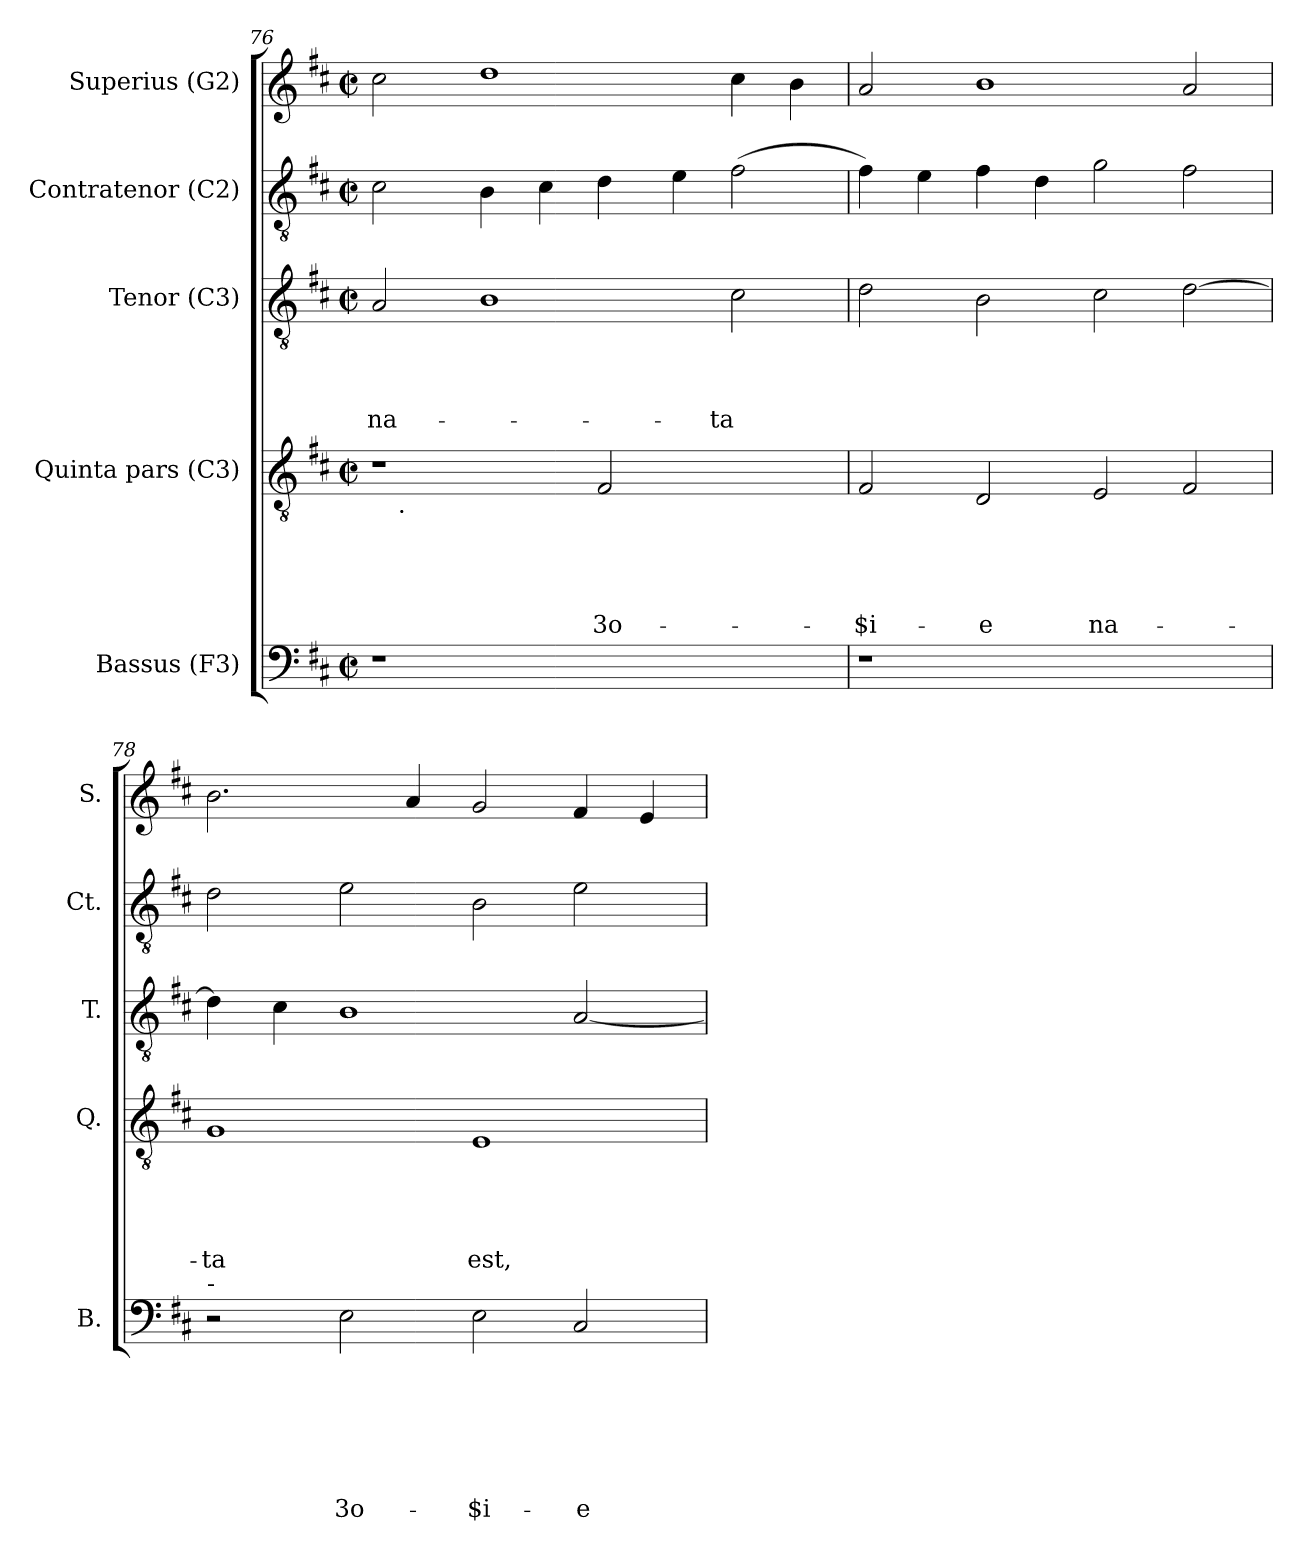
**kern	**text	**text	**text	**text	**text	**text	**text	**kern	**text	**text	**text	**text	**text	**kern	**text	**text	**text	**text	**kern	**kern
*part5	*part5	*part5	*part5	*part5	*part5	*part5	*part5	*part4	*part4	*part4	*part4	*part4	*part4	*part3	*part3	*part3	*part3	*part3	*part2	*part1
*staff5	*staff5	*staff5	*staff5	*staff5	*staff5	*staff5	*staff5	*staff4	*staff4	*staff4	*staff4	*staff4	*staff4	*staff3	*staff3	*staff3	*staff3	*staff3	*staff2	*staff1
*I"Bassus (F3)	*	*	*	*	*	*	*	*I"Quinta pars (C3)	*	*	*	*	*	*I"Tenor (C3)	*	*	*	*	*I"Contratenor (C2)	*I"Superius (G2)
*I'B.	*	*	*	*	*	*	*	*I'Q.	*	*	*	*	*	*I'T.	*	*	*	*	*I'Ct.	*I'S.
*clefF4	*	*	*	*	*	*	*	*clefGv2	*	*	*	*	*	*clefGv2	*	*	*	*	*clefGv2	*clefG2
*k[f#c#]	*	*	*	*	*	*	*	*k[f#c#]	*	*	*	*	*	*k[f#c#]	*	*	*	*	*k[f#c#]	*k[f#c#]
*D:	*	*	*	*	*	*	*	*D:	*	*	*	*	*	*D:	*	*	*	*	*D:	*D:
*M2/2	*	*	*	*	*	*	*	*M2/2	*	*	*	*	*	*M2/2	*	*	*	*	*M2/2	*M2/2
*met(c|)	*	*	*	*	*	*	*	*met(c|)	*	*	*	*	*	*met(c|)	*	*	*	*	*met(c|)	*met(c|)
=76	=76	=76	=76	=76	=76	=76	=76	=76	=76	=76	=76	=76	=76	=76	=76	=76	=76	=76	=76	=76
!	!	!	!	!	!	!	!	!	!	!	!	!	!	!	!	!	!	!LO:LY:b	!	!
*	*	*	*	*	*	*	*	*^	*	*	*	*	*	*	*	*	*	*	*	*
1r	.	.	.	.	.	.	.	1r	16ryy	.	.	.	.	.	2A/	.	.	.	na-	2c#\	2cc#\
!	!	!	!	!	!	!	!	!	!LO:TX:b:t=.	!	!	!	!	!	!	!	!	!	!	!	!
.	.	.	.	.	.	.	.	.	1ryy	.	.	.	.	.	.	.	.	.	.	.	.
.	.	.	.	.	.	.	.	.	.	.	.	.	.	.	1B	.	.	.	.	4B\	1dd
.	.	.	.	.	.	.	.	.	.	.	.	.	.	.	.	.	.	.	.	4c#\	.
!	!	!	!	!	!	!	!	!	!	!	!	!	!	!LO:LY:b	!	!	!	!	!	!	!
1ryy	.	.	.	.	.	.	.	2F#/	.	.	.	.	.	3o-	.	.	.	.	.	4d\	.
.	.	.	.	.	.	.	.	.	2...ryy	.	.	.	.	.	.	.	.	.	.	.	.
.	.	.	.	.	.	.	.	.	.	.	.	.	.	.	.	.	.	.	.	4e\	.
!	!	!	!	!	!	!	!	!	!	!	!	!	!	!	!	!	!	!	!LO:LY:b	!	!
.	.	.	.	.	.	.	.	2ryy	.	.	.	.	.	.	2c#\	.	.	.	-ta	(>2f#\	4cc#\
.	.	.	.	.	.	.	.	.	.	.	.	.	.	.	.	.	.	.	.	.	4b\
=77	=77	=77	=77	=77	=77	=77	=77	=77	=77	=77	=77	=77	=77	=77	=77	=77	=77	=77	=77	=77	=77
!	!	!	!	!	!	!	!	!	!	!	!	!	!	!LO:LY:b	!	!	!	!	!	!	!
*	*	*	*	*	*	*	*	*v	*v	*	*	*	*	*	*	*	*	*	*	*	*
1r	.	.	.	.	.	.	.	2F#/	.	.	.	.	-$i-	2d\	.	.	.	.	4f#\)	2a/
.	.	.	.	.	.	.	.	.	.	.	.	.	.	.	.	.	.	.	4e\	.
!	!	!	!	!	!	!	!	!	!	!	!	!	!LO:LY:b	!	!	!	!	!	!	!
.	.	.	.	.	.	.	.	2D/	.	.	.	.	-e	2B\	.	.	.	.	4f#\	1b
.	.	.	.	.	.	.	.	.	.	.	.	.	.	.	.	.	.	.	4d\	.
!	!	!	!	!	!	!	!	!	!	!	!	!	!LO:LY:b	!	!	!	!	!	!	!
1ryy	.	.	.	.	.	.	.	2E/	.	.	.	.	na-	2c#\	.	.	.	.	2g\	.
.	.	.	.	.	.	.	.	2F#/	.	.	.	.	.	[>2d\	.	.	.	.	2f#\	2a/
!!LO:PB:g=z
=78	=78	=78	=78	=78	=78	=78	=78	=78	=78	=78	=78	=78	=78	=78	=78	=78	=78	=78	=78	=78
!LO:TX:a:t=-	!	!	!	!	!	!	!	!	!	!	!	!	!	!	!	!	!	!	!	!
!	!	!	!	!	!	!	!	!	!	!	!	!	!LO:LY:b	!	!	!	!	!	!	!
2r	.	.	.	.	.	.	.	1G	.	.	.	.	-ta	4d\]	.	.	.	.	2d\	2.b\
.	.	.	.	.	.	.	.	.	.	.	.	.	.	4c#\	.	.	.	.	.	.
!	!	!	!	!	!	!	!LO:LY:b	!	!	!	!	!	!	!	!	!	!	!	!	!
2E\	.	.	.	.	.	.	3o-	.	.	.	.	.	.	1B	.	.	.	.	2e\	.
.	.	.	.	.	.	.	.	.	.	.	.	.	.	.	.	.	.	.	.	4a/
!	!	!	!	!	!	!	!LO:LY:b	!	!	!	!	!	!LO:LY:b	!	!	!	!	!	!	!
2E\	.	.	.	.	.	.	-$i-	1E	.	.	.	.	est,	.	.	.	.	.	2B\	2g/
!	!	!	!	!	!	!	!LO:LY:b	!	!	!	!	!	!	!	!	!	!	!	!	!
2C#/	.	.	.	.	.	.	-e	.	.	.	.	.	.	[<2A/	.	.	.	.	2e\	4f#/
.	.	.	.	.	.	.	.	.	.	.	.	.	.	.	.	.	.	.	.	4e/
=	=	=	=	=	=	=	=	=	=	=	=	=	=	=	=	=	=	=	=	=
*-	*-	*-	*-	*-	*-	*-	*-	*-	*-	*-	*-	*-	*-	*-	*-	*-	*-	*-	*-	*-
